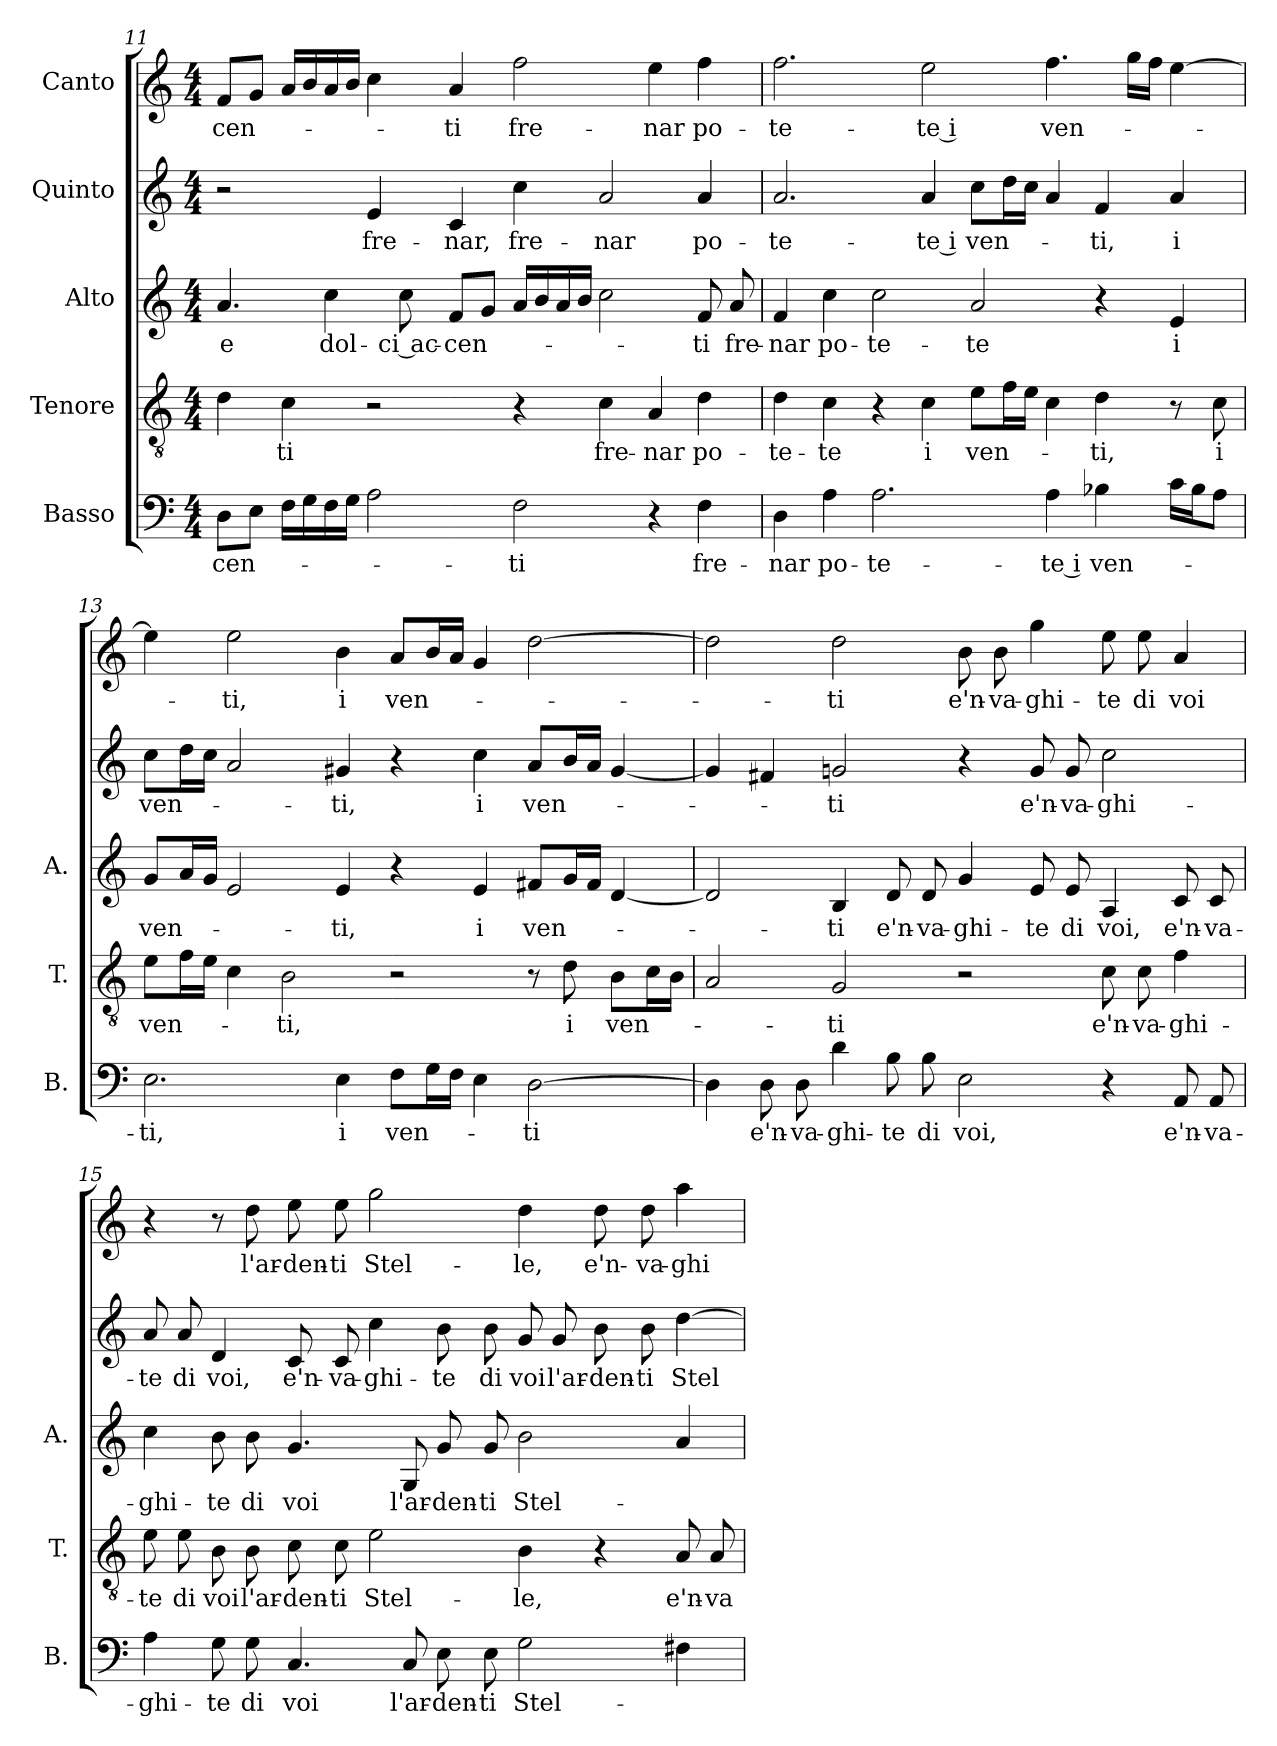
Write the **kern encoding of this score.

**kern	**text	**kern	**text	**kern	**text	**kern	**text	**kern	**text
*part5	*part5	*part4	*part4	*part3	*part3	*part2	*part2	*part1	*part1
*staff5	*staff5	*staff4	*staff4	*staff3	*staff3	*staff2	*staff2	*staff1	*staff1
*I"Basso	*	*I"Tenore	*	*I"Alto	*	*I"Quinto	*	*I"Canto	*
*I'B.	*	*I'T.	*	*I'A.	*	*	*	*	*
*clefF4	*	*clefGv2	*	*clefG2	*	*clefG2	*	*clefG2	*
*k[]	*	*k[]	*	*k[]	*	*k[]	*	*k[]	*
*C:	*	*C:	*	*C:	*	*C:	*	*C:	*
*M4/4	*	*M4/4	*	*M4/4	*	*M4/4	*	*M4/4	*
=11	=11	=11	=11	=11	=11	=11	=11	=11	=11
8D\L	-cen-	4d\	.	4.a/	e	2r	.	8f/L	-cen-
8E\J	.	.	.	.	.	.	.	8g/J	.
16F\LL	.	4c\	-ti	.	.	.	.	16a/LL	.
16G\	.	.	.	.	.	.	.	16b/	.
16F\	.	.	.	4cc\	dol-	.	.	16a/	.
16G\JJ	.	.	.	.	.	.	.	16b/JJ	.
2A\	.	2r	.	.	.	4e/	fre-	4cc\	.
.	.	.	.	8cc\	-ci ac-	.	.	.	.
.	.	.	.	8f/L	-cen-	4c/	-nar,	4a/	-ti
.	.	.	.	8g/J	.	.	.	.	.
2F\	-ti	4r	.	16a/LL	.	4cc\	fre-	2ff\	fre-
.	.	.	.	16b/	.	.	.	.	.
.	.	.	.	16a/	.	.	.	.	.
.	.	.	.	16b/JJ	.	.	.	.	.
.	.	4c\	fre-	2cc\	.	2a/	-nar	.	.
4r	.	4A/	-nar	.	.	.	.	4ee\	-nar
4F\	fre-	4d\	po-	8f/	-ti	4a/	po-	4ff\	po-
.	.	.	.	8a/	fre-	.	.	.	.
=12	=12	=12	=12	=12	=12	=12	=12	=12	=12
4D\	-nar	4d\	-te-	4f/	-nar	2.a/	-te-	2.ff\	-te-
4A\	po-	4c\	-te	4cc\	po-	.	.	.	.
2.A\	-te-	4r	.	2cc\	-te-	.	.	.	.
.	.	4c\	i	.	.	4a/	-te i	2ee\	-te i
.	.	8e\L	ven-	2a/	-te	8cc\L	ven-	.	.
.	.	16f\L	.	.	.	16dd\L	.	.	.
.	.	16e\JJ	.	.	.	16cc\JJ	.	.	.
4A\	-te i	4c\	.	.	.	4a/	.	4.ff\	ven-
4B-X\	ven-	4d\	-ti,	4r	.	4f/	-ti,	.	.
.	.	.	.	.	.	.	.	16gg\LL	.
.	.	.	.	.	.	.	.	16ff\JJ	.
16c\LL	.	8r	.	4e/	i	4a/	i	[4ee\	.
16B-\J	.	.	.	.	.	.	.	.	.
8A\J	.	8c\	i	.	.	.	.	.	.
=13	=13	=13	=13	=13	=13	=13	=13	=13	=13
2.E\	-ti,	8e\L	ven-	8g/L	ven-	8cc\L	ven-	4ee\]	.
.	.	16f\L	.	16a/L	.	16dd\L	.	.	.
.	.	16e\JJ	.	16g/JJ	.	16cc\JJ	.	.	.
.	.	4c\	.	2e/	.	2a/	.	2ee\	-ti,
.	.	2B\	-ti,	.	.	.	.	.	.
4E\	i	.	.	4e/	-ti,	4g#X/	-ti,	4b\	i
8F\L	ven-	2r	.	4r	.	4r	.	8a/L	ven-
16G\L	.	.	.	.	.	.	.	16b/L	.
16F\JJ	.	.	.	.	.	.	.	16a/JJ	.
4E\	.	.	.	4e/	i	4cc\	i	4g/	.
[2D\	-ti	8r	.	8f#X/L	ven-	8a/L	ven-	[2dd\	.
.	.	8d\	i	16g/L	.	16b/L	.	.	.
.	.	.	.	16f#/JJ	.	16a/JJ	.	.	.
.	.	8B\L	ven-	[4d/	.	[4g#/	.	.	.
.	.	16c\L	.	.	.	.	.	.	.
.	.	16B\JJ	.	.	.	.	.	.	.
=14	=14	=14	=14	=14	=14	=14	=14	=14	=14
4D\]	.	2A/	.	2d/]	.	4g#/]	.	2dd\]	.
8D\	e'n-	.	.	.	.	4f#X/	.	.	.
8D\	-va-	.	.	.	.	.	.	.	.
4d\	-ghi-	2G/	-ti	4B/	-ti	2g/	-ti	2dd\	-ti
8B\	-te	.	.	8d/	e'n-	.	.	.	.
8B\	di	.	.	8d/	-va-	.	.	.	.
2E\	voi,	2r	.	4g/	-ghi-	4r	.	8b\	e'n-
.	.	.	.	.	.	.	.	8b\	-va-
.	.	.	.	8e/	-te	8g/	e'n-	4gg\	-ghi-
.	.	.	.	8e/	di	8g/	-va-	.	.
4r	.	8c\	e'n-	4A/	voi,	2cc\	-ghi-	8ee\	-te
.	.	8c\	-va-	.	.	.	.	8ee\	di
8AA/	e'n-	4f\	-ghi-	8c/	e'n-	.	.	4a/	voi
8AA/	-va-	.	.	8c/	-va-	.	.	.	.
=15	=15	=15	=15	=15	=15	=15	=15	=15	=15
4A\	-ghi-	8e\	-te	4cc\	-ghi-	8a/	-te	4r	.
.	.	8e\	di	.	.	8a/	di	.	.
8G\	-te	8B\	voi	8b\	-te	4d/	voi,	8r	.
8G\	di	8B\	l'ar-	8b\	di	.	.	8dd\	l'ar-
4.C/	voi	8c\	-den-	4.g/	voi	8c/	e'n-	8ee\	-den-
.	.	8c\	-ti	.	.	8c/	-va-	8ee\	-ti
.	.	2e\	Stel-	.	.	4cc\	-ghi-	2gg\	Stel-
8C/	l'ar-	.	.	8G/	l'ar-	.	.	.	.
8E\	-den-	.	.	8g/	-den-	8b\	-te	.	.
8E\	-ti	.	.	8g/	-ti	8b\	di	.	.
2G\	Stel-	4B\	-le,	2b\	Stel-	8g/	voi	4dd\	-le,
.	.	.	.	.	.	8g/	l'ar-	.	.
.	.	4r	.	.	.	8b\	-den-	8dd\	e'n-
.	.	.	.	.	.	8b\	-ti	8dd\	-va-
4F#X\	.	8A/	e'n-	4a/	.	[4dd\	Stel-	4aa\	-ghi-
.	.	8A/	-va-	.	.	.	.	.	.
=	=	=	=	=	=	=	=	=	=
*-	*-	*-	*-	*-	*-	*-	*-	*-	*-
